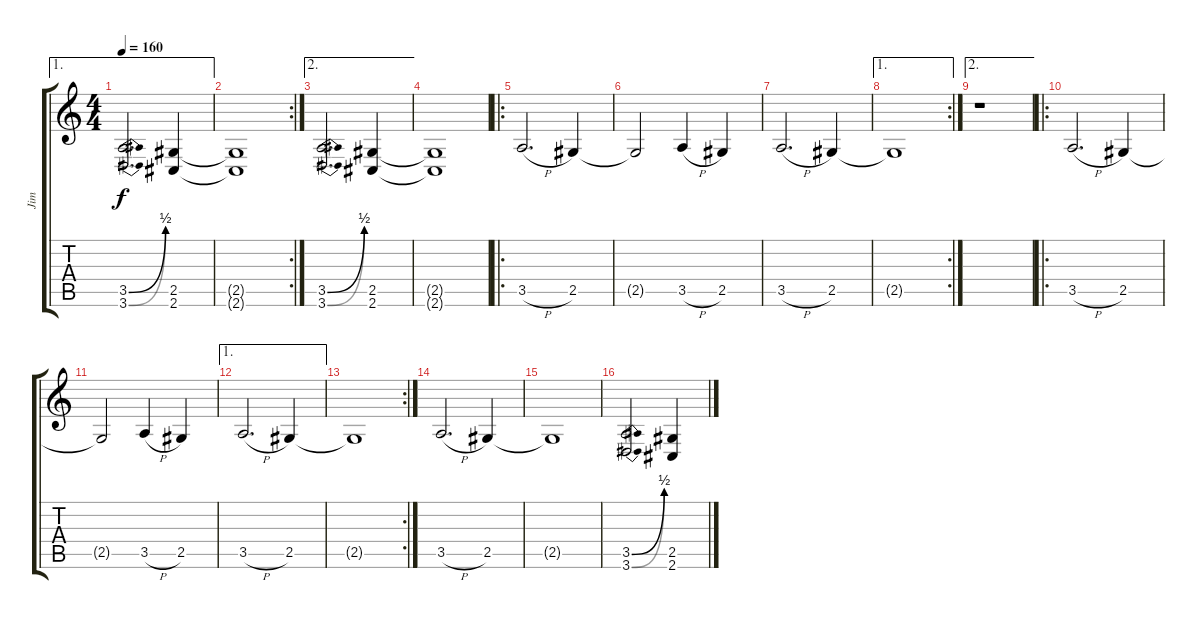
\track ("Jim" "Jim") {instrument overdrivenguitar}
\staff {score tabs}
\tuning (Db4 Ab3 E3 B2 Gb2 B1) {hide}
\ae 1
\ts (4 4)
\tempo 160
\clef g2
\ks c
(3.5{be (bend 0 0 60 2)} 3.6{be (bend 0 0 60 2)}).2{d dy f} (2.5 2.6).4 |
\rc 2
(2.5{t} 2.6{t}).1 |
\ae 2
(3.5{be (bend 0 0 60 2)} 3.6{be (bend 0 0 60 2)}).2{d} (2.5 2.6).4 |
(2.5{t} 2.6{t}).1 |
\ro
3.5{h}.2{d} 2.5.4 |
2.5{t}.2 3.5{h}.4 2.5.4 |
3.5{h}.2{d} 2.5.4 |
\ae 1
\rc 2
2.5{t}.1 |
\ae 2
r.1 |
\ro
3.5{h}.2{d} 2.5.4 |
2.5{t}.2 3.5{h}.4 2.5.4 |
\ae 1
3.5{h}.2{d} 2.5.4 |
\rc 2
2.5{t}.1 |
3.5{h}.2{d} 2.5.4 |
2.5{t}.1 |
(3.5{be (bend 0 0 60 2)} 3.6{be (bend 0 0 60 2)}).2{d} (2.5 2.6).4
